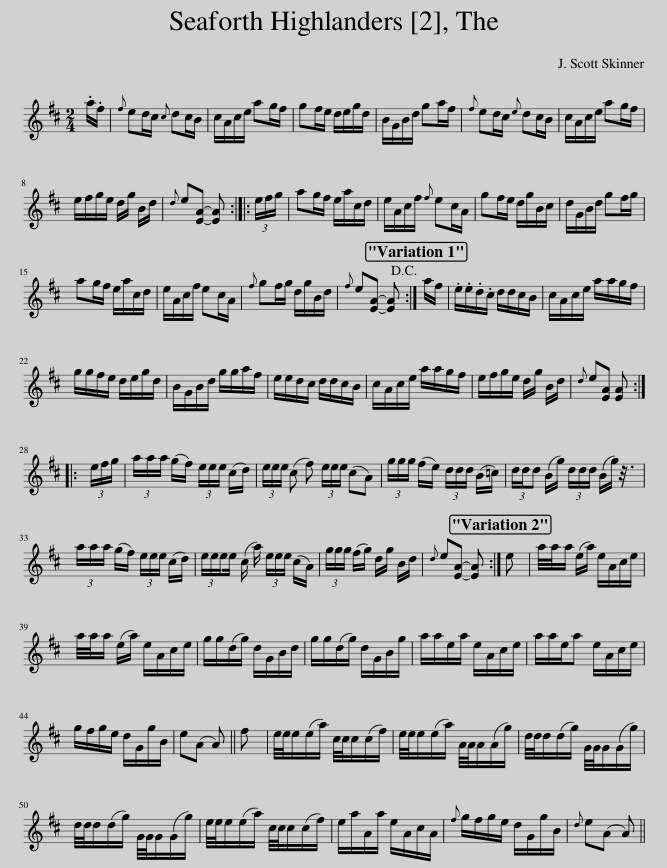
X:1
L:1/8
M:2/4
I:linebreak $
K:D
V:1 treble
V:1
 .a/.f/ |{f} ed/c/{c} dc/B/ | c/A/c/e/ ag/f/ | gf/e/ d/e/g/d/ | B/G/B/d/ ga/f/ | %5
{f} ed/c/{e} dc/B/ | c/A/c/e/ ag/f/ |$ e/f/g/e/ d/g/ B/d/ |{d} e[EA]- [EA] :: (3e/f/g/ | %10
 ag/f/ e/a/c/d/ | e/A/c/f/{f} ec/A/ | gf/e/ d/g/B/c/ | d/G/B/d/ gf/g/ |$ ag/f/ e/a/c/d/ | %15
 e/A/c/f/ ec/A/ |{f} gf/g/ d/g/B/d/ |{f} e[EA]- [EA]!D.C.! :| a/f/ | .e/.e/.d/.c/ d/d/c/B/ | %20
 c/A/c/e/ a/a/g/f/ |$ g/g/f/e/ d/e/g/d/ | B/G/B/d/ g/g/a/f/ | e/e/d/c/ d/d/c/B/ | c/A/c/e/ a/a/g/f/ | %25
 e/f/g/e/ d/g/ B/d/ |{d} e[EA] [EA] ::$ (3e/f/g/ | (3a/a/a/ (g/f/) (3e/e/e/ (c/d/) | (3e/e/e/ (c f) (3e/e/e/ (cA) | %30
 (3g/g/g/ (f/e/) (3d/d/d/ (B/=c/) | (3d/d/d (B/g/) (3d/d/d/ (B/g/) x/24 |$ (3a/a/a/ (g/f/) (3e/e/e/ (c/d/) | (3e/e/e/e/ (c/ a/) (3e/e/e/ (c/A/) | (3g/g/g/ (f/g/) d/g/ B/d/ | %35
{d} e[EA]- [EA] :| e | a/4a/4a/ (e/a/) e/A/c/e/ |$ a/4a/4a/ (e/a/) e/A/c/e/ | g/g/(d/g/) d/G/B/d/ | %40
 g/g/(d/g/) d/G/B/g/ | a/a/e/a/ e/A/c/e/ | a/a/e/a e/A/c/e/ |$ g/f/g/e/ d/G/g/B/ | e(A A) || %45
 f | e/4e/4e/(e/a/) c/4c/4c/(c/f/) | e/4e/4e/(e/a/) A/4A/4A/(A/g/) | d/4d/4d/(d/g/) G/4G/4G/(G/g/) |$ d/4d/4d/(d/g/) G/4G/4G/(G/g/) | %50
 e/4e/4e/(e/a/) c/4c/4c/(c/f/) | e/a/A/a/ e/A/c/A/ |{f} g/f/g/e/ d/G/g/B/ |{d} e(A A) || %54
